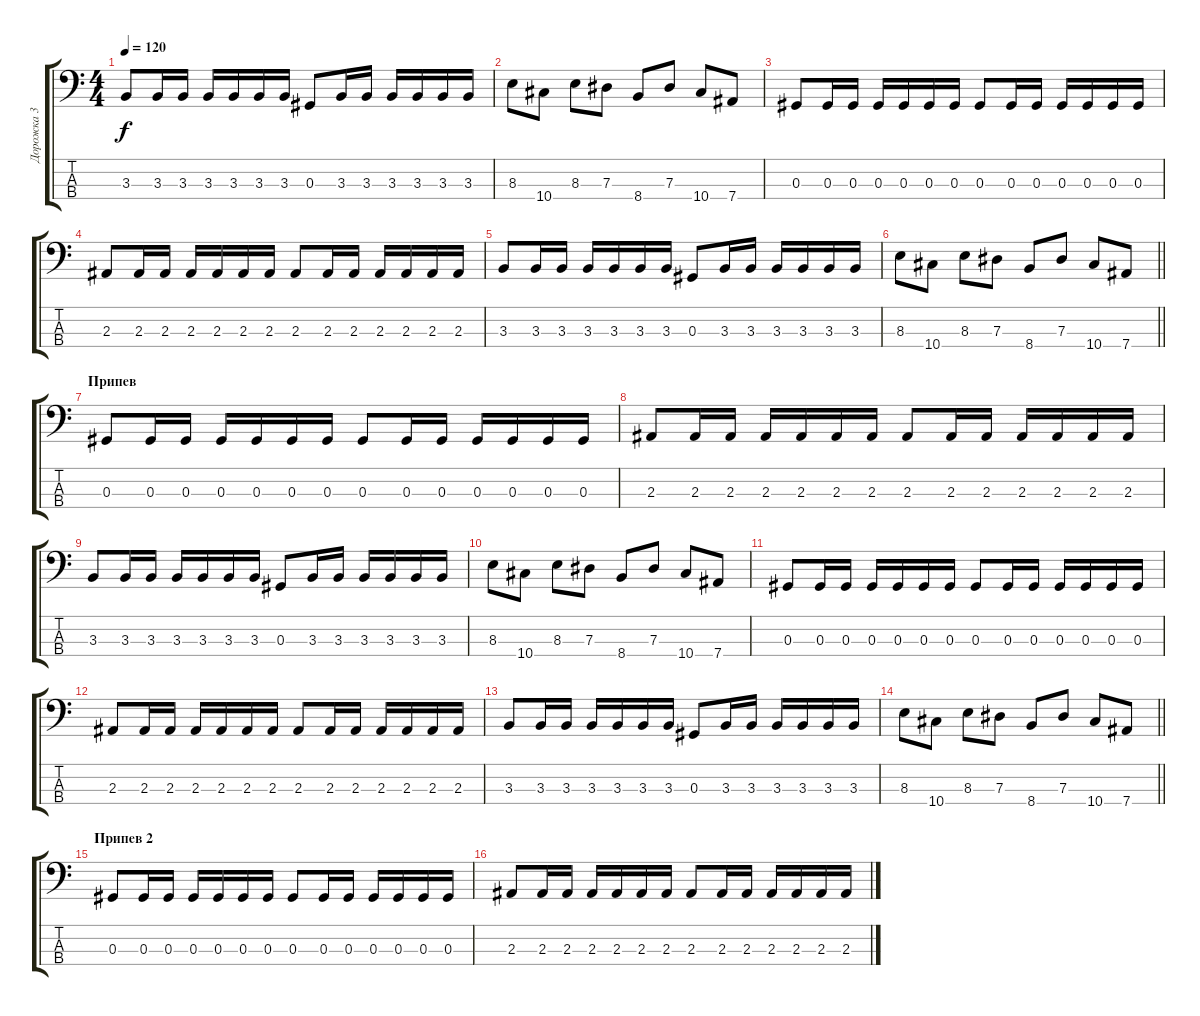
\track ("Дорожка 3" "Дорожка 3") {instrument electricbasspick}
\staff {score tabs}
\tuning (Gb2 Db2 Ab1 Eb1) {hide}
\ts (4 4)
\tempo 120
\clef f4
\ks c
3.3.8{dy f} 3.3.16 3.3.16 3.3.16 3.3.16 3.3.16 3.3.16 0.3.8 3.3.16 3.3.16 3.3.16 3.3.16 3.3.16 3.3.16 |
8.3.8 10.4.8 8.3.8 7.3.8 8.4.8 7.3.8 10.4.8 7.4.8 |
0.3.8 0.3.16 0.3.16 0.3.16 0.3.16 0.3.16 0.3.16 0.3.8 0.3.16 0.3.16 0.3.16 0.3.16 0.3.16 0.3.16 |
2.3.8 2.3.16 2.3.16 2.3.16 2.3.16 2.3.16 2.3.16 2.3.8 2.3.16 2.3.16 2.3.16 2.3.16 2.3.16 2.3.16 |
3.3.8 3.3.16 3.3.16 3.3.16 3.3.16 3.3.16 3.3.16 0.3.8 3.3.16 3.3.16 3.3.16 3.3.16 3.3.16 3.3.16 |
\barLineRight lightlight
8.3.8 10.4.8 8.3.8 7.3.8 8.4.8 7.3.8 10.4.8 7.4.8 |
\section ("" "Припев")
0.3.8 0.3.16 0.3.16 0.3.16 0.3.16 0.3.16 0.3.16 0.3.8 0.3.16 0.3.16 0.3.16 0.3.16 0.3.16 0.3.16 |
2.3.8 2.3.16 2.3.16 2.3.16 2.3.16 2.3.16 2.3.16 2.3.8 2.3.16 2.3.16 2.3.16 2.3.16 2.3.16 2.3.16 |
3.3.8 3.3.16 3.3.16 3.3.16 3.3.16 3.3.16 3.3.16 0.3.8 3.3.16 3.3.16 3.3.16 3.3.16 3.3.16 3.3.16 |
8.3.8 10.4.8 8.3.8 7.3.8 8.4.8 7.3.8 10.4.8 7.4.8 |
0.3.8 0.3.16 0.3.16 0.3.16 0.3.16 0.3.16 0.3.16 0.3.8 0.3.16 0.3.16 0.3.16 0.3.16 0.3.16 0.3.16 |
2.3.8 2.3.16 2.3.16 2.3.16 2.3.16 2.3.16 2.3.16 2.3.8 2.3.16 2.3.16 2.3.16 2.3.16 2.3.16 2.3.16 |
3.3.8 3.3.16 3.3.16 3.3.16 3.3.16 3.3.16 3.3.16 0.3.8 3.3.16 3.3.16 3.3.16 3.3.16 3.3.16 3.3.16 |
\barLineRight lightlight
8.3.8 10.4.8 8.3.8 7.3.8 8.4.8 7.3.8 10.4.8 7.4.8 |
\section ("" "Припев 2")
0.3.8 0.3.16 0.3.16 0.3.16 0.3.16 0.3.16 0.3.16 0.3.8 0.3.16 0.3.16 0.3.16 0.3.16 0.3.16 0.3.16 |
2.3.8 2.3.16 2.3.16 2.3.16 2.3.16 2.3.16 2.3.16 2.3.8 2.3.16 2.3.16 2.3.16 2.3.16 2.3.16 2.3.16
